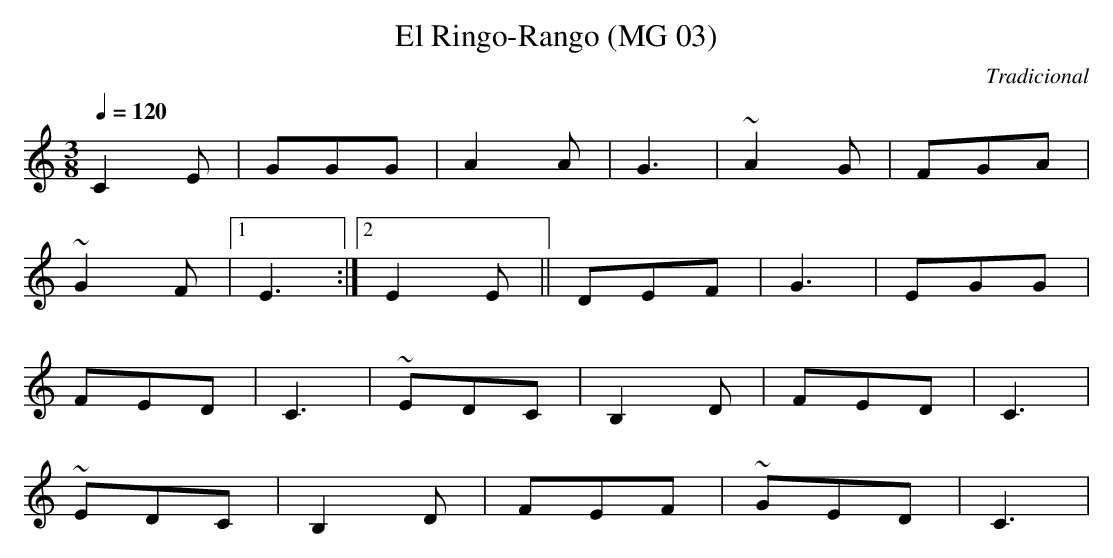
X:1
T:El Ringo-Rango (MG 03)
C:Tradicional
E:Nivel 1
M:3/8
L:1/8
Q:1/4=120
K:C
C2E|GGG|A2A|G3|~A2G|FGA|
~G2F|[1 E3:|[2 E2E||DEF|G3|EGG|
FED|C3|~EDC|B,2D|FED|C3|
~EDC|B,2D|FEF|~GED|C3|
